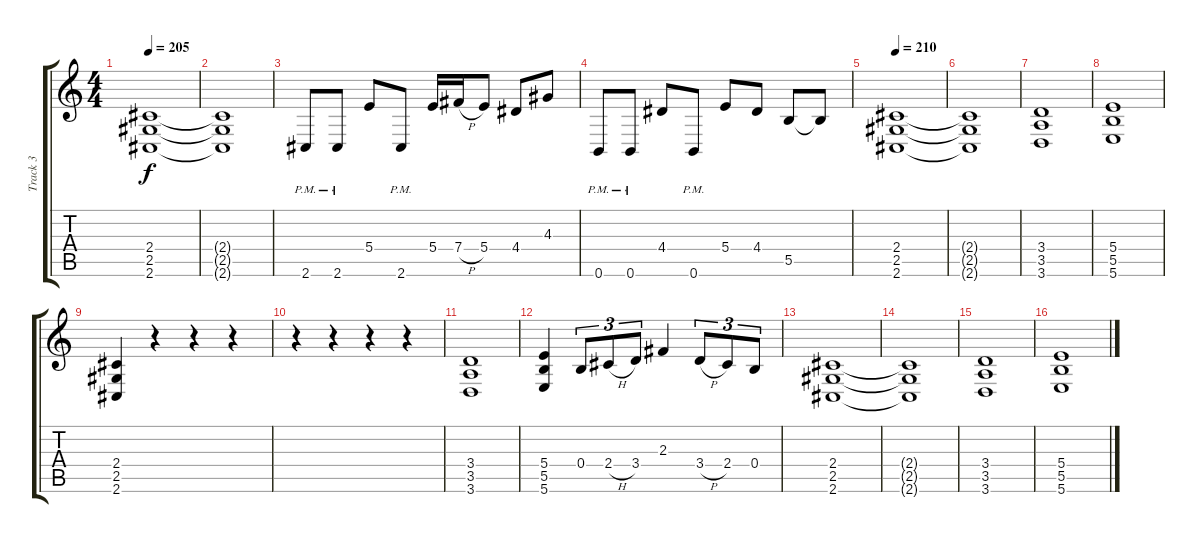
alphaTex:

\track ("Track 3" "Track 3") {instrument distortionguitar}
\staff {score tabs}
\tuning (Db4 Ab3 E3 B2 Gb2 B1) {hide}
\ts (4 4)
\tempo 205
\clef g2
\ks c
(2.4 2.5 2.6).1{dy f} |
(2.4{t} 2.5{t} 2.6{t}).1 |
2.6{pm}.8 2.6{pm}.8 5.4.8 2.6{pm}.8 5.4.16 7.4{h}.16 5.4.8 4.4.8 4.3.8 |
0.6{pm}.8 0.6{pm}.8 4.4.8 0.6{pm}.8 5.4.8 4.4.8 5.5.8 5.5{t}.8 |
\tempo 210
(2.4 2.5 2.6).1 |
(2.4{t} 2.5{t} 2.6{t}).1 |
(3.4 3.5 3.6).1 |
(5.4 5.5 5.6).1 |
(2.4 2.5 2.6).4 r.4 r.4 r.4 |
r.4 r.4 r.4 r.4 |
(3.4 3.5 3.6).1 |
(5.4 5.5 5.6).4 0.4.8{tu (3 2)} 2.4{h}.8{tu (3 2)} 3.4.8{tu (3 2)} 2.3.4 3.4{h}.8{tu (3 2)} 2.4.8{tu (3 2)} 0.4.8{tu (3 2)} |
(2.4 2.5 2.6).1 |
(2.4{t} 2.5{t} 2.6{t}).1 |
(3.4 3.5 3.6).1 |
(5.4 5.5 5.6).1
